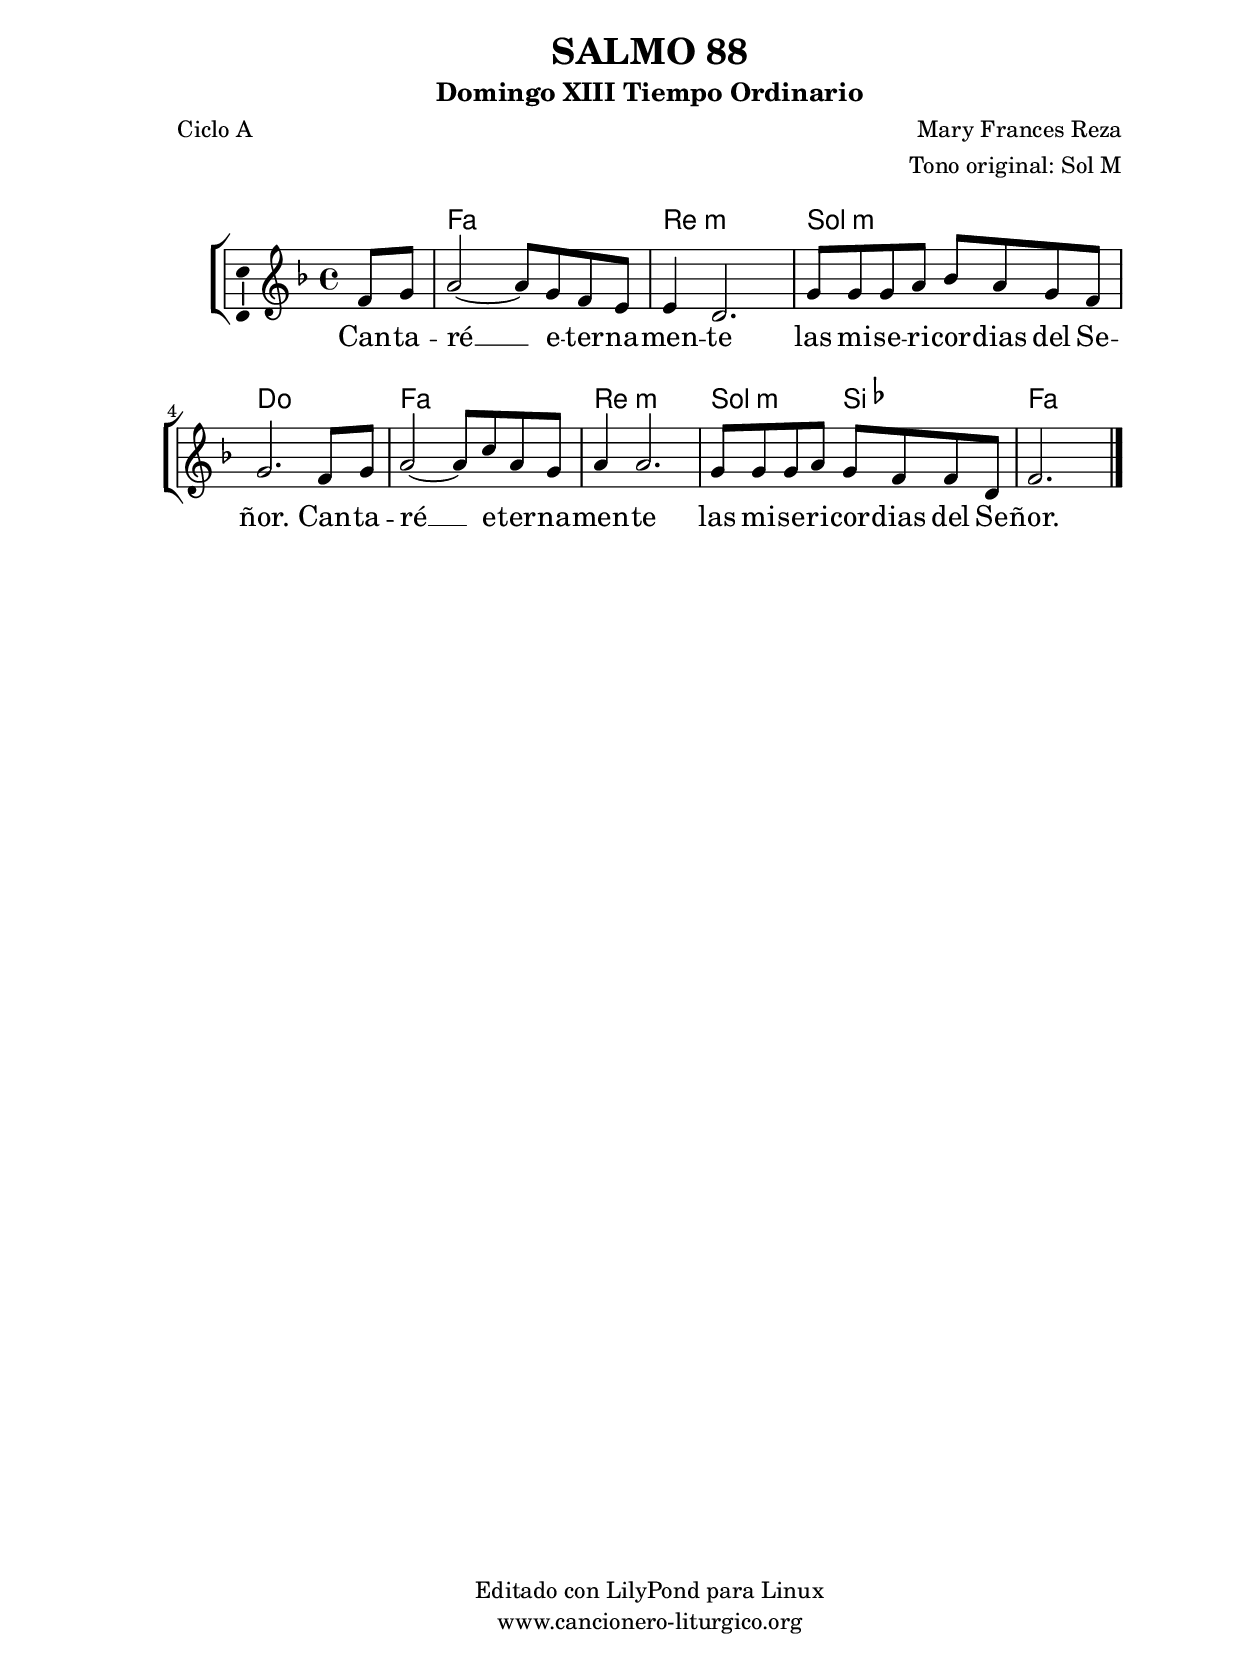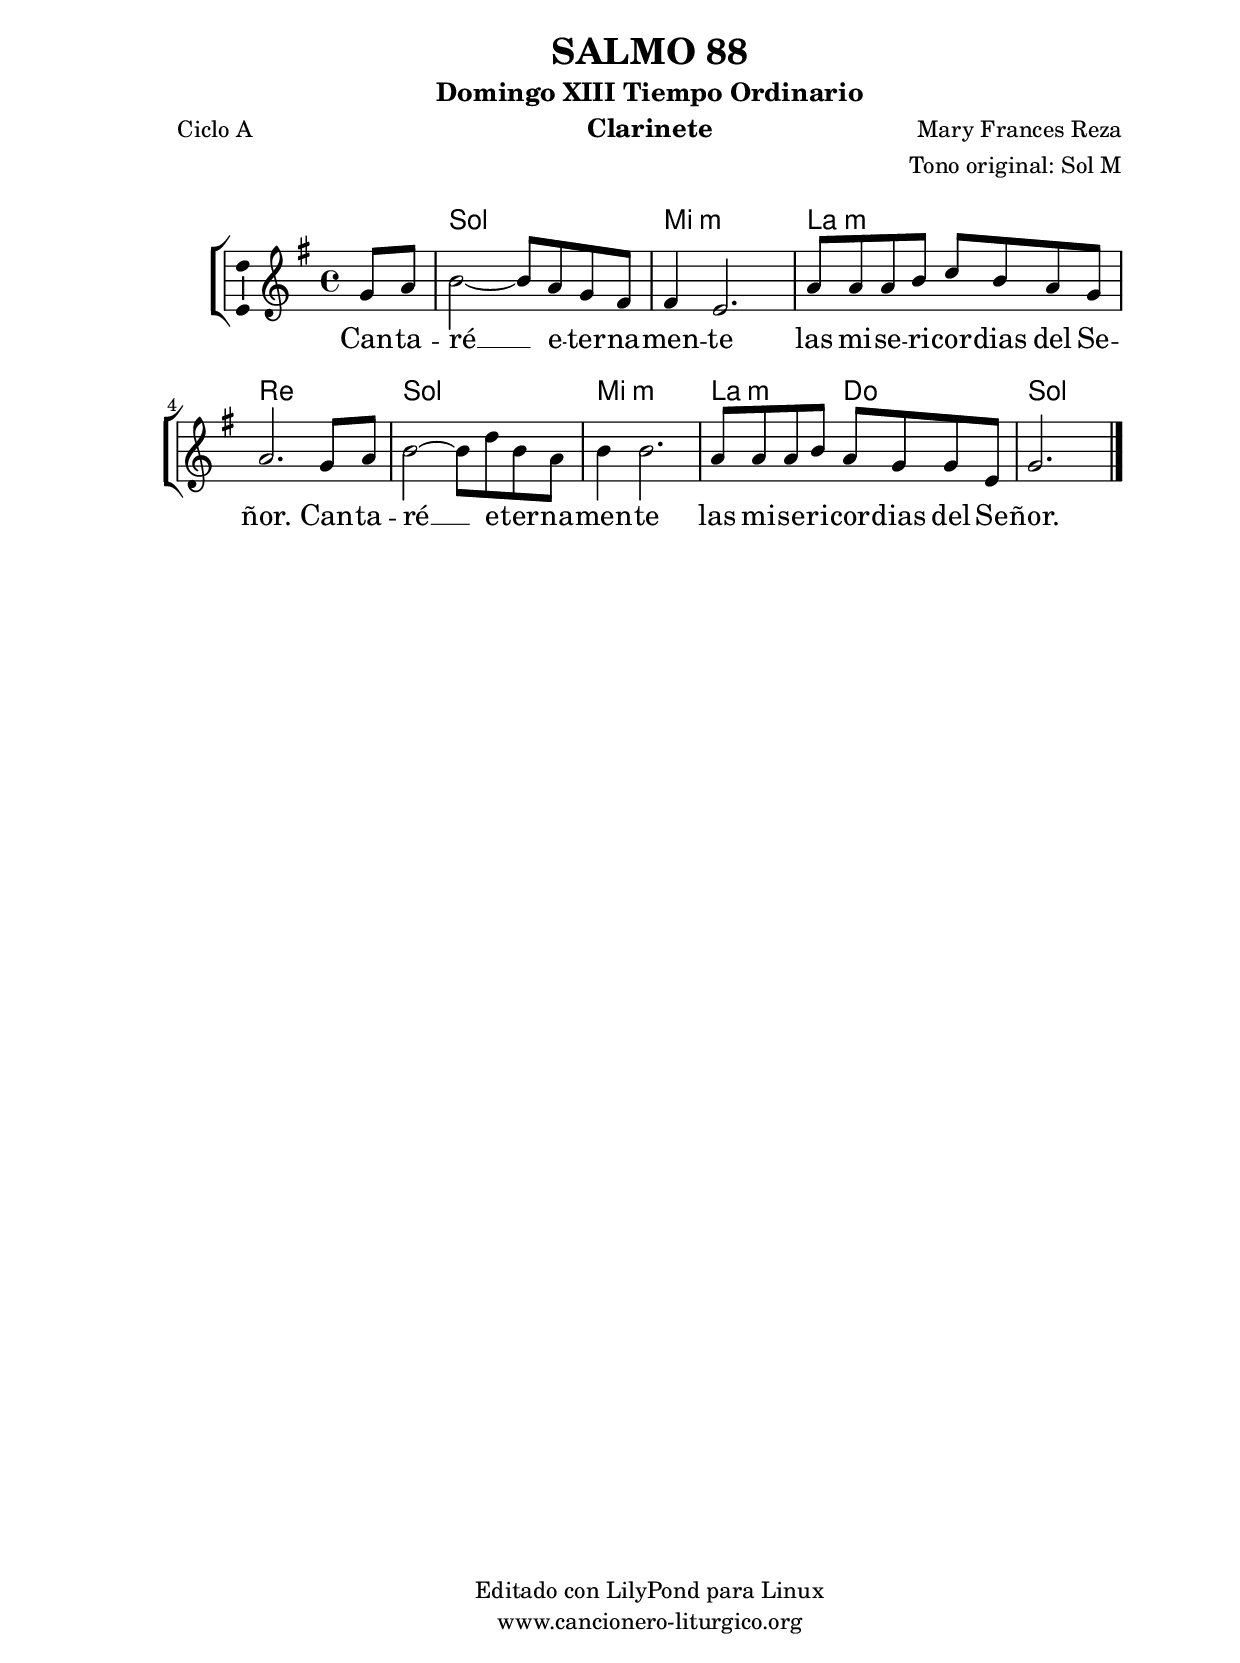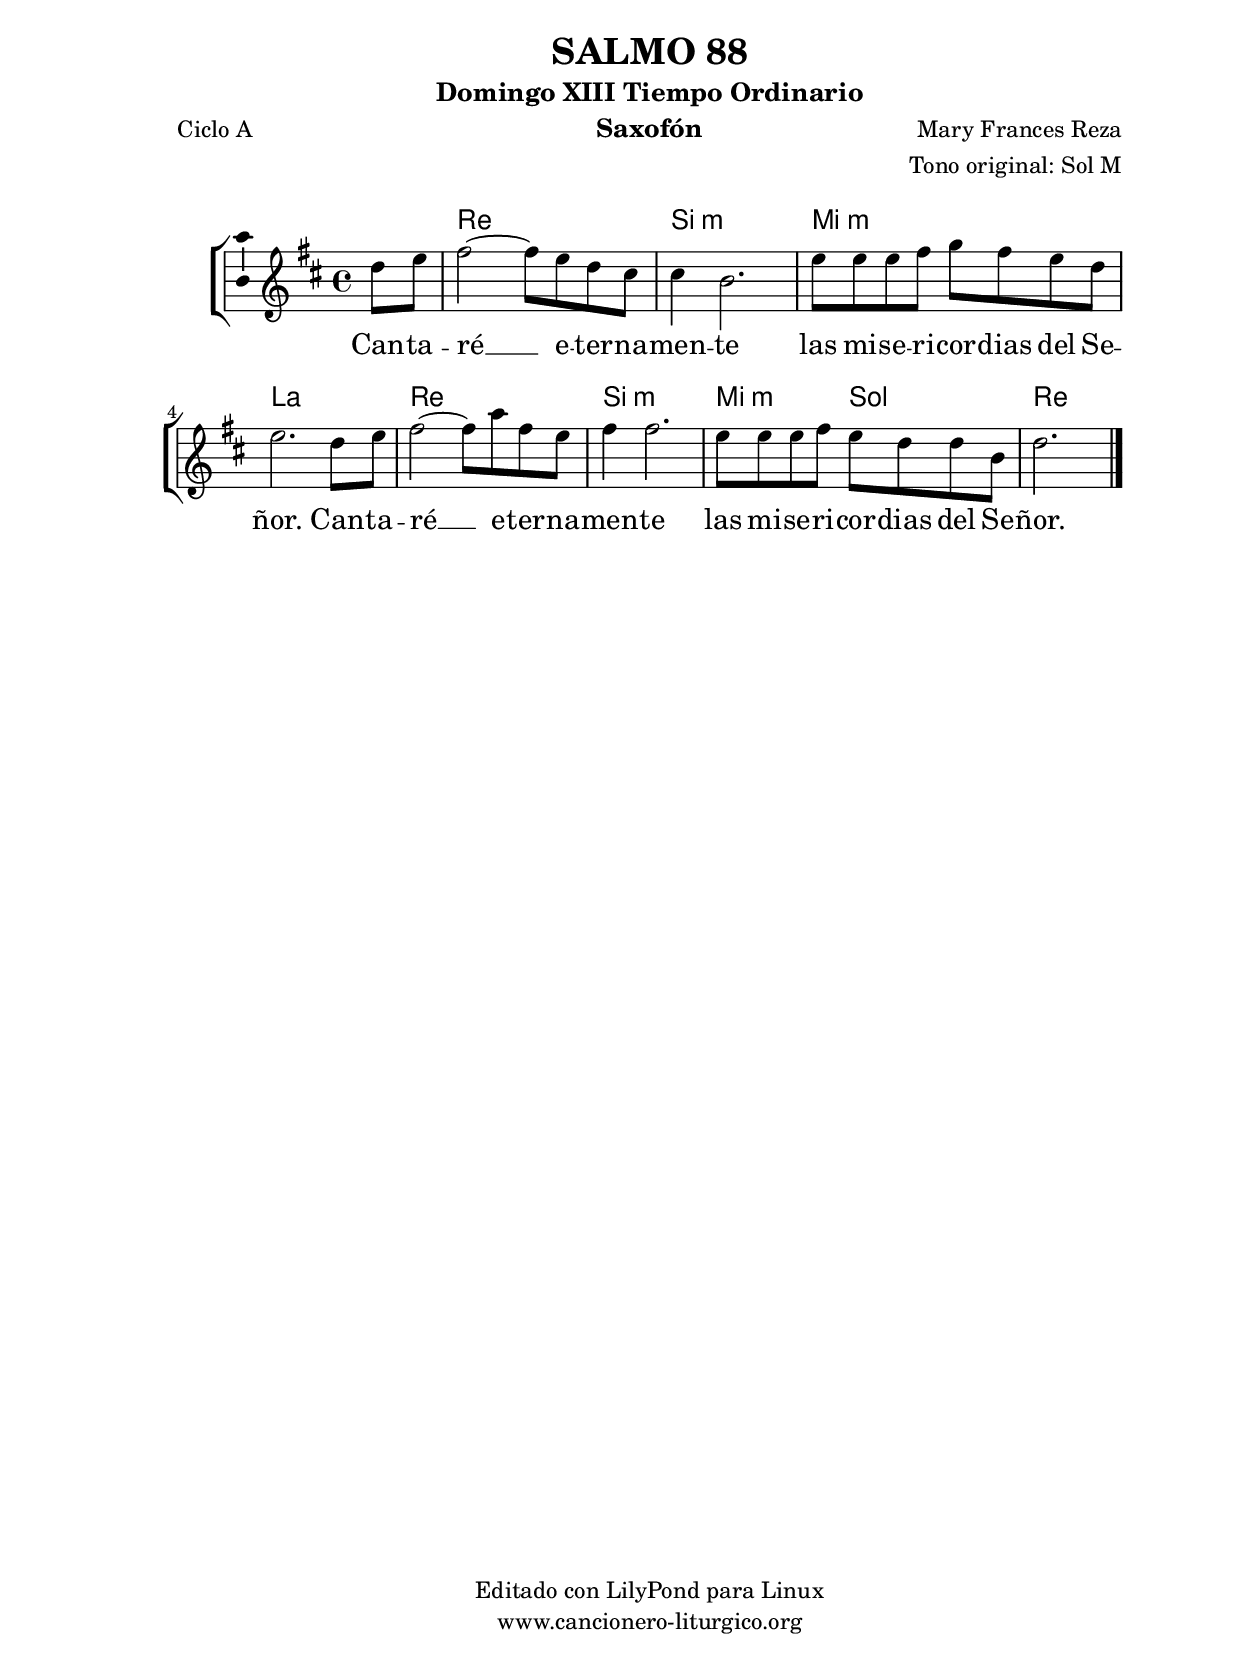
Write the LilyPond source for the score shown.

%
%para convertir .midi en .wav:
%timidity filename.midi -Ow -o finename.wav
%
%
%Para convertir de .wav a .mp3:
%lame -h -m j filename.wav
%
%
%para escuchar el midi:
%timidity nombrefichero.midi
%


%versión de lilypond para la que se ha escrito esta partitura:
\version "2.16.0"

	%Tamaño papel
	#(set-default-paper-size "a4")
	%Tamaño partitura
	#(set-global-staff-size 20)
	%No responde al pulsar sobre una nota
	#(ly:set-option 'point-and-click #f)

%parámetros del encabezamiento:
\header {
	title = "SALMO 88"
	subtitle = "Domingo XIII Tiempo Ordinario"
	composer = "Mary Frances Reza"
	poet = "Ciclo A"
	meter = ""
	arranger = "Tono original: Sol M"
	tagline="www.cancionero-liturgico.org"
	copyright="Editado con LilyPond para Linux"
	}

%parámetros asociados al papel:
\paper  {
	oddHeaderMarkup = \markup {\fill-line { \on-the-fly #not-first-page \fromproperty #'header:title \on-the-fly #not-first-page \fromproperty #'header:composer }}
	evenHeaderMarkup = \markup {\fill-line { \fromproperty #'header:composer \fromproperty #'header:title }}
	#(set-paper-size "a4")
	print-page-number = ##f
	first-page-number = 1
	print-first-page-number = ##f
%	head-separation = 3.0 \cm
	top-margin = 2.0 \cm
	bottom-margin = 0.5\cm
%%%	bottom-margin = -1.0\cm
	left-margin = 3.0 \cm
	line-width = 16.0 \cm 
	indent = 8\mm
	interscoreline = 2.\mm
	between-system-space = 15\mm
%	para que las partituras no llenen la hoja:
	ragged-bottom = ##t
%	idem para la última hoja:
	ragged-last-bottom = ##f
%	para que las partituras llenen el ancho del papel:
	ragged-last = ##f
	after-title-space = 2.5 \cm
%page-count=1
%system-count=8

	%Flexible Vertical Spacing
%	markup-markup-spacing =
%	#'((basic-distance . 15) (minimum-distance . 15) (padding . 3))
	markup-system-spacing =
	#'((basic-distance . 15) (minimum-distance . 15) (padding . 3))
	system-system-spacing =
	#'((basic-distance . 15) (minimum-distance . 15) (padding . 3))
	score-system-spacing =
	#'((basic-distance . 15) (minimum-distance . 15) (padding . 5))
%	top-system-spacing = % header
%	#'((basic-distance . 8) (minimum-distance . 0) (padding . 3))
%	top-markup-spacing =
%	#'((basic-distance . 20) (minimum-distance . 20) (padding . 3))
	last-bottom-spacing = % footer
	#'((basic-distance . 5) (minimum-distance . 5) (padding . 3))
%	score-markup-spacing =
%	#'((basic-distance . 16) (minimum-distance . 13) (padding . 3))

	}


%parámetros que afectan a toda la partitura:
global =  {
	%clave de sol (G):
	\clef G
	%armadura:
\transpose g f
	\key g \major
	\tempo 4=100
	\set Score.tempoHideNote = ##t
	}


acordes = {
	\italianChords
	\chordmode {
\transpose g f
{

s4
g1 e:m a:m d g e:m a2:m c g1

	}
	}
}

melodia = 
\transpose g f
{
	\relative c''{

\time 4/4

\partial4
g8 a
b2~b8 a g fis
fis4 e2.
a8 a a b c b a g
a2. g8 a
b2~b8 d b a
b4 b2.
a8 a a b a g g e
g2. s4

	\bar "|."
	}
	}


texto = \lyricmode {
Can -- ta -- ré __ e -- ter -- na -- men -- te
las mi -- se -- ri -- cor -- dias del Se -- ñor.
Can -- ta -- ré __ e -- ter -- na -- men -- te
las mi -- se -- ri -- cor -- dias del Se -- ñor.
	}


acordesStaff = \context ChordNames = acordesStaff <<
	\set chordChanges = ##t
	\acordes
	>>


vozStaff = \context Voice = vozStaff
\with {\consists "Ambitus_engraver"}
<<
%	\set Staff.instrumentName = ""
%	\set Staff.shortInstrumentName = ""
%	\set Staff.midiInstrument = #"clarinet"
%	\set Staff.midiInstrument = #"cello"
%	\set Staff.midiInstrument = #"flute"
	\set Staff.midiInstrument = #"electric guitar (jazz)"
%	\set Staff.midiInstrument = #"english horn"
%	\set Staff.midiInstrument = #"violin"
%	\set Staff.midiInstrument = #"glockenspiel"
	\set Staff.midiMinimumVolume = #0.7
	\set Staff.midiMaximumVolume = #0.9
	\global
	\melodia
	>>


textoStaff = \context Lyrics = textoStaff <<
	\lyricsto vozStaff \texto
	>>

\book {
	\score {
		\context ChoirStaff {
			\override StaffGroup.SystemStartBracket #'collapse-height = #1
			\override Score.SystemStartBar #'collapse-height = #1
			<<
			\acordesStaff
			\vozStaff
			\textoStaff
			>>
			}
		\layout {
	    		\context {
				\Lyrics
				\override LyricText #'font-size = #2
				}
	   		 \context {
				\Score
				%fontSize = #3
				\override StaffSymbol #'staff-space = #(magstep +3)
				%\override Beam #'thickness = #0.55
				%\override SpacingSpanner #'spacing-increment = #1.0
				%\override Slur #'height-limit = #1.5
				}
			}
		}
	\score {
		\unfoldRepeats
		\context ChoirStaff {
			<<
			\acordesStaff
			\vozStaff
			>>
			}
		\midi {
	  		\context {
	  			\Score
				tempoWholesPerMinute = #(ly:make-moment 70 4)
				}
			}
		}
	}

%Partitura para clarinete
#(define output-suffix "C")
\book {
	\header{
		instrument = "Clarinete"
		}
	\score {
		\context ChoirStaff {
			\override StaffGroup.SystemStartBracket #'collapse-height = #1
			\override Score.SystemStartBar #'collapse-height = #1
\transpose c d
			<<
			\acordesStaff
			\vozStaff
			\textoStaff
			>>
			}
		\layout {
	    		\context {
				\Lyrics
				\override LyricText #'font-size = #2
				}
	   		 \context {
				\Score
				%fontSize = #3
				\override StaffSymbol #'staff-space = #(magstep +3)
				%\override Beam #'thickness = #0.55
				%\override SpacingSpanner #'spacing-increment = #1.0
				%\override Slur #'height-limit = #1.5
				}
			}
		}
	}

%Partitura para saxofón
#(define output-suffix "S")
\book {
	\header{
		instrument = "Saxofón"
		}
	\score {
		\context ChoirStaff {
			\override StaffGroup.SystemStartBracket #'collapse-height = #1
			\override Score.SystemStartBar #'collapse-height = #1
\transpose c a
			<<
			\acordesStaff
			\vozStaff
			\textoStaff
			>>
			}
		\layout {
	    		\context {
				\Lyrics
				\override LyricText #'font-size = #2
				}
	   		 \context {
				\Score
				%fontSize = #3
				\override StaffSymbol #'staff-space = #(magstep +3)
				%\override Beam #'thickness = #0.55
				%\override SpacingSpanner #'spacing-increment = #1.0
				%\override Slur #'height-limit = #1.5
				}
			}
		}
	}

